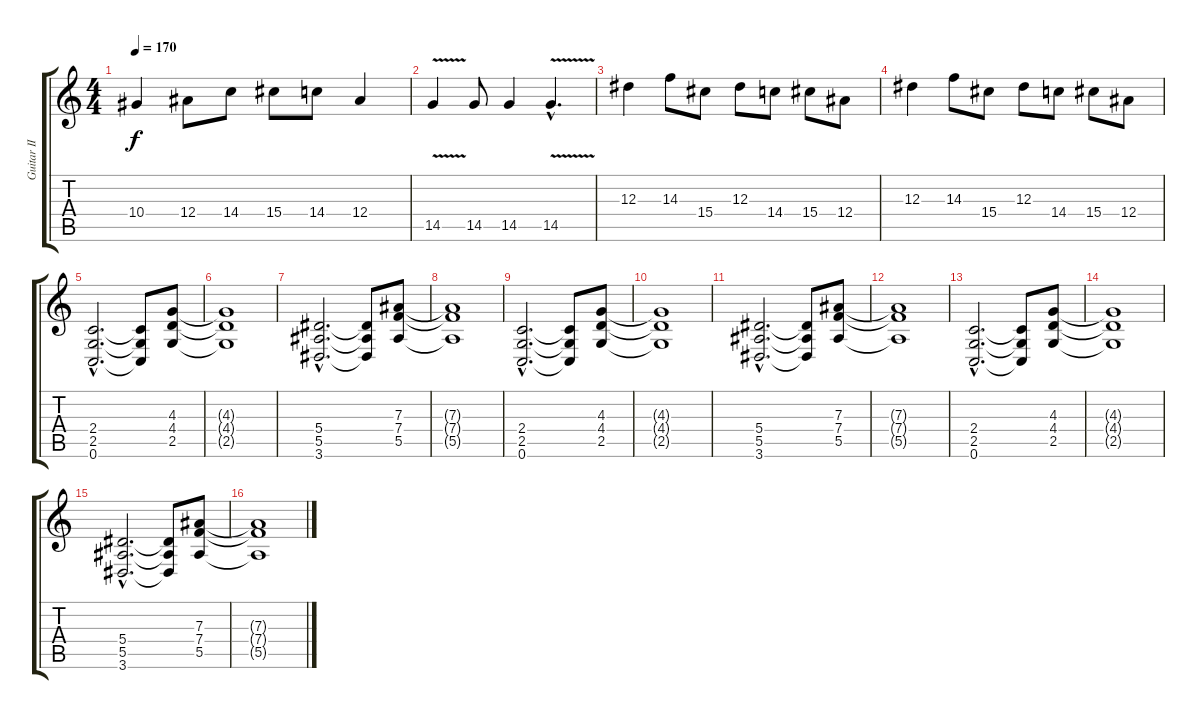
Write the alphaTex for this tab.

\track ("Guitar II" "Guitar II") {instrument distortionguitar}
\staff {score tabs}
\tuning (C4 G3 Eb3 Bb2 F2 C2) {hide}
\ts (4 4)
\tempo 170
\clef g2
\ks c
10.4.4{dy f} 12.4.8 14.4.8 15.4.8 14.4.8 12.4.4 |
14.5{v}.4 14.5.8 14.5.4 14.5{v hac}.4{d} |
12.3.4 14.3.8 15.4.8 12.3.8 14.4.8 15.4.8 12.4.8 |
12.3.4 14.3.8 15.4.8 12.3.8 14.4.8 15.4.8 12.4.8 |
(2.4{hac} 2.5{hac} 0.6{hac}).2{d} (2.4{t} 2.5{t} 0.6{t}).8 (4.3 4.4 2.5).8 |
(4.3{t} 4.4{t} 2.5{t}).1 |
(5.4{hac} 5.5{hac} 3.6{hac}).2{d} (5.4{t} 5.5{t} 3.6{t}).8 (7.3 7.4 5.5).8 |
(7.3{t} 7.4{t} 5.5{t}).1 |
(2.4{hac} 2.5{hac} 0.6{hac}).2{d} (2.4{t} 2.5{t} 0.6{t}).8 (4.3 4.4 2.5).8 |
(4.3{t} 4.4{t} 2.5{t}).1 |
(5.4{hac} 5.5{hac} 3.6{hac}).2{d} (5.4{t} 5.5{t} 3.6{t}).8 (7.3 7.4 5.5).8 |
(7.3{t} 7.4{t} 5.5{t}).1 |
(2.4{hac} 2.5{hac} 0.6{hac}).2{d} (2.4{t} 2.5{t} 0.6{t}).8 (4.3 4.4 2.5).8 |
(4.3{t} 4.4{t} 2.5{t}).1 |
(5.4{hac} 5.5{hac} 3.6{hac}).2{d} (5.4{t} 5.5{t} 3.6{t}).8 (7.3 7.4 5.5).8 |
(7.3{t} 7.4{t} 5.5{t}).1
